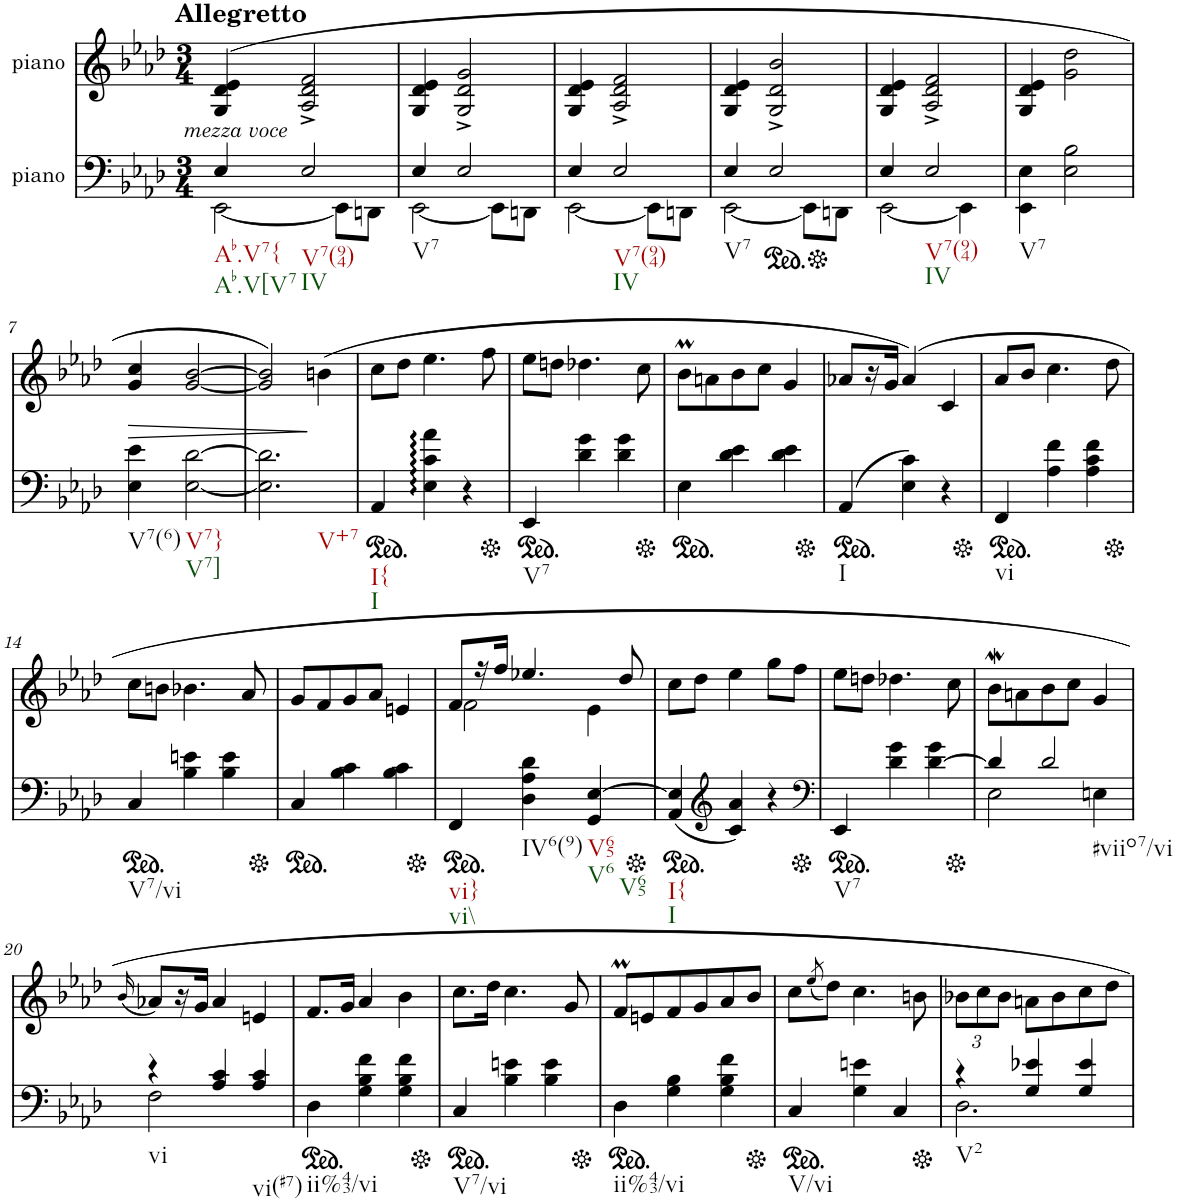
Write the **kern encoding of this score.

**kern	**kern	**dynam
*part2	*part1	*part1
*staff2	*staff1	*staff1
*I"piano	*I"piano	*
*I'Pno	*I'Pno	*
*clefF4	*clefG2	*
*k[b-e-a-d-]	*k[b-e-a-d-]	*
*A-:	*A-:	*
*M3/4	*M3/4	*
=1	=1	=1
*^	*	*
!	!	!LO:TX:a:B:t=Allegretto	!
!	!	!LO:TX:b:i:t=mezza voce	!
!LO:TX:b:t=Ab.V7{	!	!	!
!LO:TX:b:t=Ab.V[V7	!	!	!
4E-/	[2EE-\	(4G/ 4d-/ 4e-/	.
!LO:TX:b:t=V7(94)	!	!	!
!LO:TX:b:t=IV	!	!	!
2E-/	.	2A-/^ 2d-/^ 2f/^	.
.	8EE-\L]	.	.
.	8DDn\J	.	.
=2	=2	=2	=2
!LO:TX:b:t=V7	!	!	!
4E-/	[2EE-\	4G/ 4d-/ 4e-/	.
2E-/	.	2G/^ 2d-/^ 2g/^	.
.	8EE-\L]	.	.
.	8DDn\J	.	.
=3	=3	=3	=3
4E-/	[2EE-\	4G/ 4d-/ 4e-/	.
!LO:TX:b:t=V7(94)	!	!	!
!LO:TX:b:t=IV	!	!	!
2E-/	.	2A-/^ 2d-/^ 2f/^	.
.	8EE-\L]	.	.
.	8DDn\J	.	.
=4	=4	=4	=4
!LO:TX:b:t=V7	!	!	!
4E-/	[2EE-\	4G/ 4d-/ 4e-/	.
*ped	*	*	*
2E-/	.	2G/^ 2d-/^ 2b-/^	.
.	8EE-\L]	.	.
*Xped	*	*	*
.	8DDn\J	.	.
=5	=5	=5	=5
4E-/	[2EE-\	4G/ 4d-/ 4e-/	.
!LO:TX:b:t=V7(94)	!	!	!
!LO:TX:b:t=IV	!	!	!
2E-/	.	2A-/^ 2d-/^ 2f/^	.
.	4EE-\]	.	.
=6	=6	=6	=6
!LO:TX:b:t=V7	!	!	!
*v	*v	*	*
4EE-\ 4E-\	4G/ 4d-/ 4e-/	.
2E-\ 2B-\	2g\ 2dd-\	.
!!LO:LB:g=z
=7	=7	=7
!LO:TX:b:t=V7(6)	!	!
!	!	!LO:HP:b
4E-\ 4e-\	4g/ 4cc/	>
!LO:TX:b:t=V7}	!	!
!LO:TX:b:t=V7]	!	!
[2E-\ [2d-\	[2g/ [2b-/	.
=8	=8	=8
!LO:TX:b:t=V+7	!	!
2.E-\] 2.d-\]	2g/] 2b-/])	.
.	(4bn\	]
=9	=9	=9
*ped	*	*
!LO:TX:b:t=I{	!	!
!LO:TX:b:t=I	!	!
4AA-/	8cc\L	.
.	8dd-\J	.
4E-\ 4c\ 4a-\	4.ee-\	.
4r	.	.
.	8ff\	.
=10	=10	=10
*Xped	*	*
*ped	*	*
!LO:TX:b:t=V7	!	!
4EE-/	8ee-\L	.
.	8ddn\J	.
4d-\ 4g\	4.dd-X\	.
4d-\ 4g\	.	.
.	8cc\	.
=11	=11	=11
*Xped	*	*
*ped	*	*
4E-\	8b-M\L	.
.	8an\	.
4d-\ 4e-\	8b-\	.
.	8cc\J	.
4d-\ 4e-\	4g/	.
=12	=12	=12
*Xped	*	*
*ped	*	*
!LO:TX:b:t=I	!	!
(4AA-/	8a-X/L	.
.	16r	.
.	16g/JJ	.
4E-\ 4c\)	4a-/)	.
4r	4c/	.
=13	=13	=13
*Xped	*	*
*ped	*	*
!LO:TX:b:t=vi	!	!
4FF/	8a-/L	.
.	8b-/J	.
4A-\ 4f\	4.cc\	.
4A-\ 4c\ 4f\	.	.
.	8dd-\	.
!!LO:LB:g=z
=14	=14	=14
*Xped	*	*
*ped	*	*
!LO:TX:b:t=V7/vi	!	!
4C/	8cc\L	.
.	8bn\J	.
4B-\ 4en\	4.b-X\	.
4B-\ 4e\	.	.
.	8a-/	.
=15	=15	=15
*Xped	*	*
*ped	*	*
4C/	8g/L	.
.	8f/	.
4B-\ 4c\	8g/	.
.	8a-/J	.
4B-\ 4c\	4en/	.
=16	=16	=16
*Xped	*	*
*ped	*	*
*	*^	*
!LO:TX:b:t=vi}	!	!	!
!LO:TX:b:t=vi\\	!	!	!
4FF/	8f/L	2f\	.
.	16r	.	.
.	16ff/JJ	.	.
!LO:TX:b:t=IV6(9)	!	!	!
4D-\ 4A-\ 4d-\	4.ee-X/	.	.
!LO:TX:b:t=V65	!	!	!
!LO:TX:b:t=V6	!	!	!
!LO:TX:b:t=V65	!	!	!
4GG/ [4E-/	.	4e-\	.
.	8dd-/	.	.
*	*v	*v	*
=17	=17	=17
*Xped	*	*
*ped	*	*
!LO:TX:b:t=I{	!	!
!LO:TX:b:t=I	!	!
(4AA-/ 4E-/]	8cc\L	.
.	8dd-\J	.
*clefG2	*	*
4c/ 4a-/)	4ee-\	.
4r	8gg\L	.
.	8ff\J	.
=18	=18	=18
*clefF4	*	*
*Xped	*	*
*ped	*	*
!LO:TX:b:t=V7	!	!
4EE-/	8ee-\L	.
.	8ddn\J	.
4d-\ 4g\	4.dd-X\	.
[4d-\ 4g\	.	.
.	8cc\	.
=19	=19	=19
*Xped	*	*
*^	*	*
4d-/]	2E-\	8b-W\L	.
.	.	8an\	.
!LO:TX:b:t=#viio7/vi	!	!	!
2d-/	.	8b-\	.
.	.	8cc\J	.
.	4En\	4g/	.
!!LO:LB:g=z
=20	=20	=20	=20
.	.	(16qb-/	.
!LO:TX:b:t=vi	!	!	!
4r	2F\	8a-X/L)	.
.	.	16r	.
.	.	16g/JJ	.
4A-/ 4c/	.	4a-/	.
!LO:TX:b:t=vi(#7)	!	!	!
4A-/ 4c/	4ryy	4en/	.
*v	*v	*	*
=21	=21	=21
*ped	*	*
*^	*	*
!LO:TX:b:t=ii%43/vi	!	!	!
*v	*v	*	*
4D-\	8.f/L	.
.	16g/Jk	.
4G\ 4B-\ 4f\	4a-/	.
4G\ 4B-\ 4f\	4b-\	.
=22	=22	=22
*Xped	*	*
*ped	*	*
!LO:TX:b:t=V7/vi	!	!
4C/	8.cc\L	.
.	16dd-\Jk	.
4B-\ 4en\	4.cc\	.
4B-\ 4e\	.	.
.	8g/	.
=23	=23	=23
*Xped	*	*
*ped	*	*
!LO:TX:b:t=ii%43/vi	!	!
4D-\	8fM/L	.
.	8en/	.
4G\ 4B-\	8f/	.
.	8g/	.
4G\ 4B-\ 4f\	8a-/	.
.	8b-/J	.
=24	=24	=24
*Xped	*	*
*ped	*	*
!LO:TX:b:t=V/vi	!	!
4C/	8cc\L	.
.	(8qee-/	.
.	8dd-\J)	.
4G\ 4en\	4.cc\	.
4C/	.	.
.	8bn\	.
=25	=25	=25
*Xped	*	*
*^	*	*
*	*	*Xbrackettup	*
!LO:TX:b:t=V2	!	!	!
4r	2.D-\	12b-X\L	.
.	.	12cc\	.
.	.	12b-\J	.
4G/ 4e-X/	.	8an\L	.
.	.	8b-\	.
4G/ 4e-/	.	8cc\	.
.	.	8dd-\J	.
*v	*v	*	*
=	=	=
*-	*-	*-
